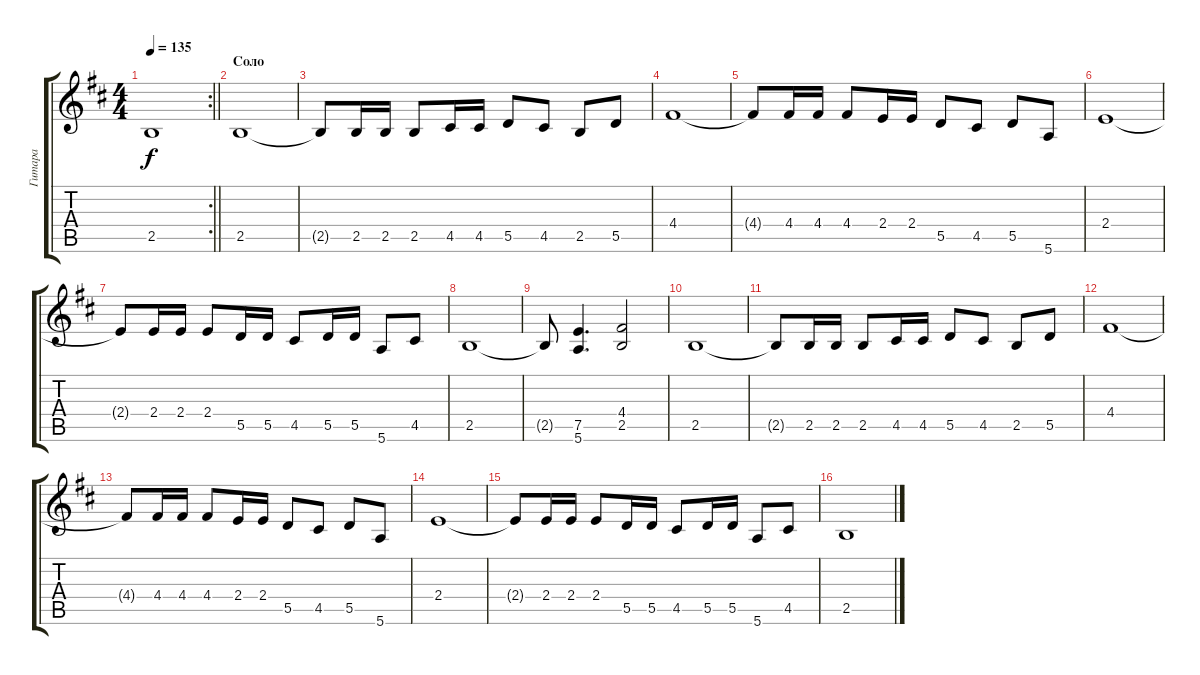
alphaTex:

\track ("Гитара " "Гитара ") {solo instrument distortionguitar}
\staff {score tabs}
\tuning (E4 B3 G3 D3 A2 E2) {hide}
\rc 2
\ts (4 4)
\tempo 135
\clef g2
\barLineRight lightlight
\ks bminor
2.5{t}.1{dy f} |
\section ("" "Соло")
2.5.1{volume 16 balance 16} |
2.5{t}.8 2.5.16 2.5.16 2.5.8 4.5.16 4.5.16 5.5.8 4.5.8 2.5.8 5.5.8 |
4.4.1 |
4.4{t}.8 4.4.16 4.4.16 4.4.8 2.4.16 2.4.16 5.5.8 4.5.8 5.5.8 5.6.8 |
2.4.1 |
2.4{t}.8 2.4.16 2.4.16 2.4.8 5.5.16 5.5.16 4.5.8 5.5.16 5.5.16 5.6.8 4.5.8 |
2.5.1 |
2.5{t}.8 (7.5 5.6).4{d} (4.4 2.5).2 |
2.5.1 |
2.5{t}.8 2.5.16 2.5.16 2.5.8 4.5.16 4.5.16 5.5.8 4.5.8 2.5.8 5.5.8 |
4.4.1 |
4.4{t}.8 4.4.16 4.4.16 4.4.8 2.4.16 2.4.16 5.5.8 4.5.8 5.5.8 5.6.8 |
2.4.1 |
2.4{t}.8 2.4.16 2.4.16 2.4.8 5.5.16 5.5.16 4.5.8 5.5.16 5.5.16 5.6.8 4.5.8 |
2.5.1
